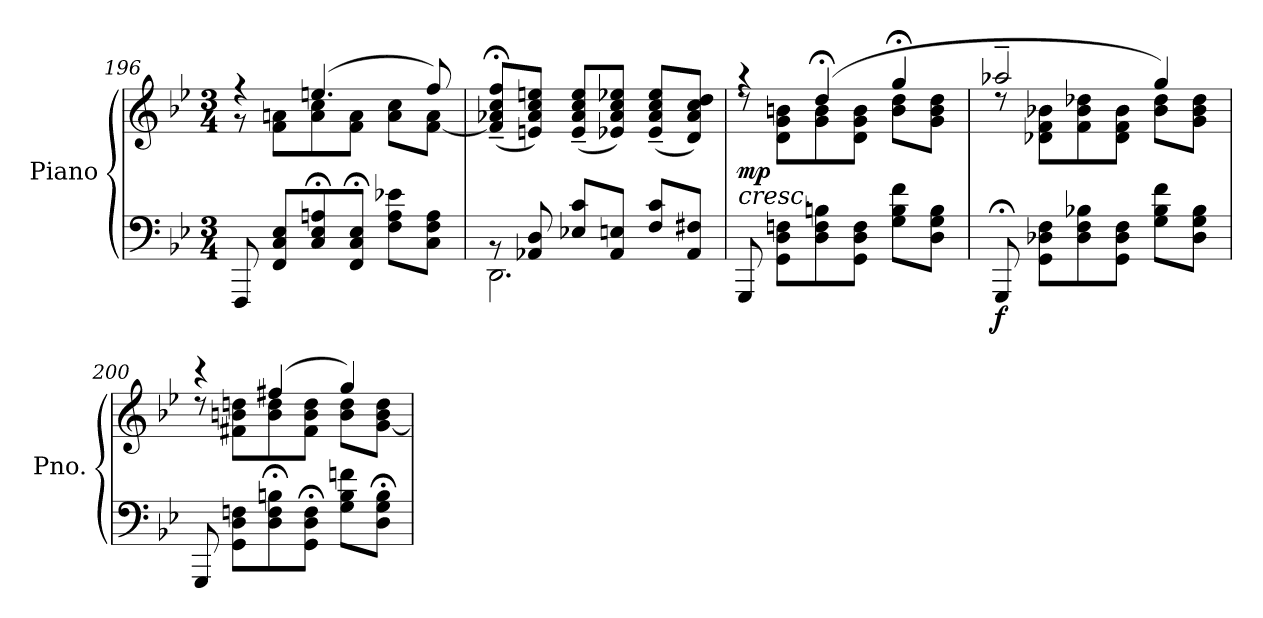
**kern	**kern	**dynam
*part1	*part1	*part1
*staff2	*staff1	*staff1/2
*I"Piano	*	*
*I'Pno.	*	*
*clefF4	*clefG2	*
*k[b-e-]	*k[b-e-]	*
*M3/4	*M3/4	*
=196	=196	=196
*	*^	*
8FFF/	4r	8r	.
8FF/ 8C/ 8E-/L	.	8f\ 8an\L	.
8C/;< 8E-/;< 8An/;<	(>4.een/	8a\ 8cc\	.
8FF/;< 8C/;< 8E-/;<J	.	8f\ 8a\J	.
8F\ 8A\ 8e-X\L	.	8a\ 8cc\L	.
8C\ 8F\ 8A\J	8ff/)	[8f\ 8a\J	.
*	*v	*v	*
=197	=197	=197
*^	*	*
8rBB	2.DD\	(<8f/];<~ 8a-X/;<~ 8cc/;<~ 8ff/;<~L	.
8AA-X/ 8D/	.	8en/ 8a-/ 8cc/ 8een/J)	.
8E-X/ 8c/L	.	(<8e/~ 8a-/~ 8cc/~ 8ee/~L	.
8AA-/ 8En/J	.	8e-X/ 8a-/ 8cc/ 8ee-X/J)	.
8F/ 8c/L	.	(<8e-/~ 8a-/~ 8cc/~ 8ee-/~L	.
8AA-/ 8F#X/J	.	8d/ 8a-/ 8cc/ 8dd/J)	.
*v	*v	*	*
!!LO:PB:g=z
=198	=198	=198
*	*^	*
!	!LO:TX:b:i:t=cresc.	!	!
!	!	!	!LO:DY:b
8GGG/	4r	8rdd	mp
8GG\ 8D\ 8Fni\L	.	8d\ 8g\ 8bn\L	.
8D\ 8F\ 8Bn\	(>4dd;</	8g\ 8b\	.
8GG\ 8D\ 8F\J	.	8d\ 8g\ 8b\J	.
8G\ 8B\ 8f\L	4gg;</	8b\ 8dd\L	.
8D\ 8G\ 8B\J	.	8g\ 8b\ 8dd\J	.
=199	=199	=199	=199
!	!	!	!LO:DY:b=2
8GGG;</	2aa-X~/	8rdd	f
8GG\ 8D-X\ 8F\L	.	8d-X\ 8f\ 8b-X\L	.
8D-\ 8F\ 8B-X\	.	8f\ 8b-\ 8dd-X\	.
8GG\ 8D-\ 8F\J	.	8d-\ 8f\ 8b-\J	.
8G\ 8B-\ 8f\L	4gg/)	8b-\ 8dd-\L	.
8D-\ 8G\ 8B-\J	.	8g\ 8b-\ 8dd-\J	.
=200	=200	=200	=200
8GGG/	4r	8rdd	.
8GG\ 8D\ 8Fn\L	.	8f#X\ 8bn\ 8ddni\L	.
8D\;< 8F\;< 8Bn\;<	(>4ff#X/	8b\ 8dd\	.
8GG\;< 8D\;< 8F\;<J	.	8f#\ 8b\ 8dd\J	.
8G\ 8B\ 8fn\L	4gg/)	8b\ 8dd\L	.
8D\;< 8G\;< 8B\;<J	.	[8g\ 8b\ 8dd\J	.
*	*v	*v	*
=	=	=
*-	*-	*-
